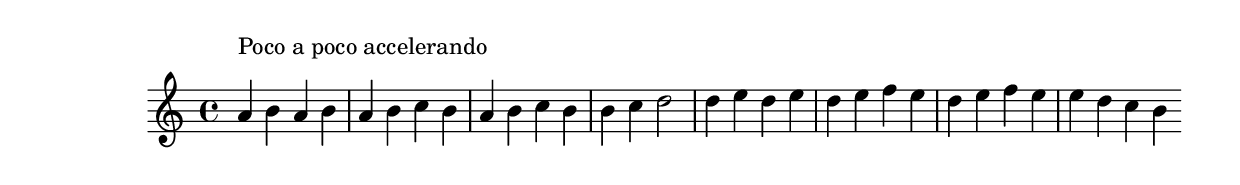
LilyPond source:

\version "2.14.0"
%{\header {
  composer = "B. Crowell"
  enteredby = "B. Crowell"
}%}
\score{{\key a \minor
\time 4/4
%{\tempo 4=120
%}\relative a' {
  a4^\markup{\column { "Poco a poco accelerando" " " }} b a b | a b c b | a b c b | b c d2 | d4 e d e | d e f e | d e f e | e d c b 
  \bar ":|"
}

}}